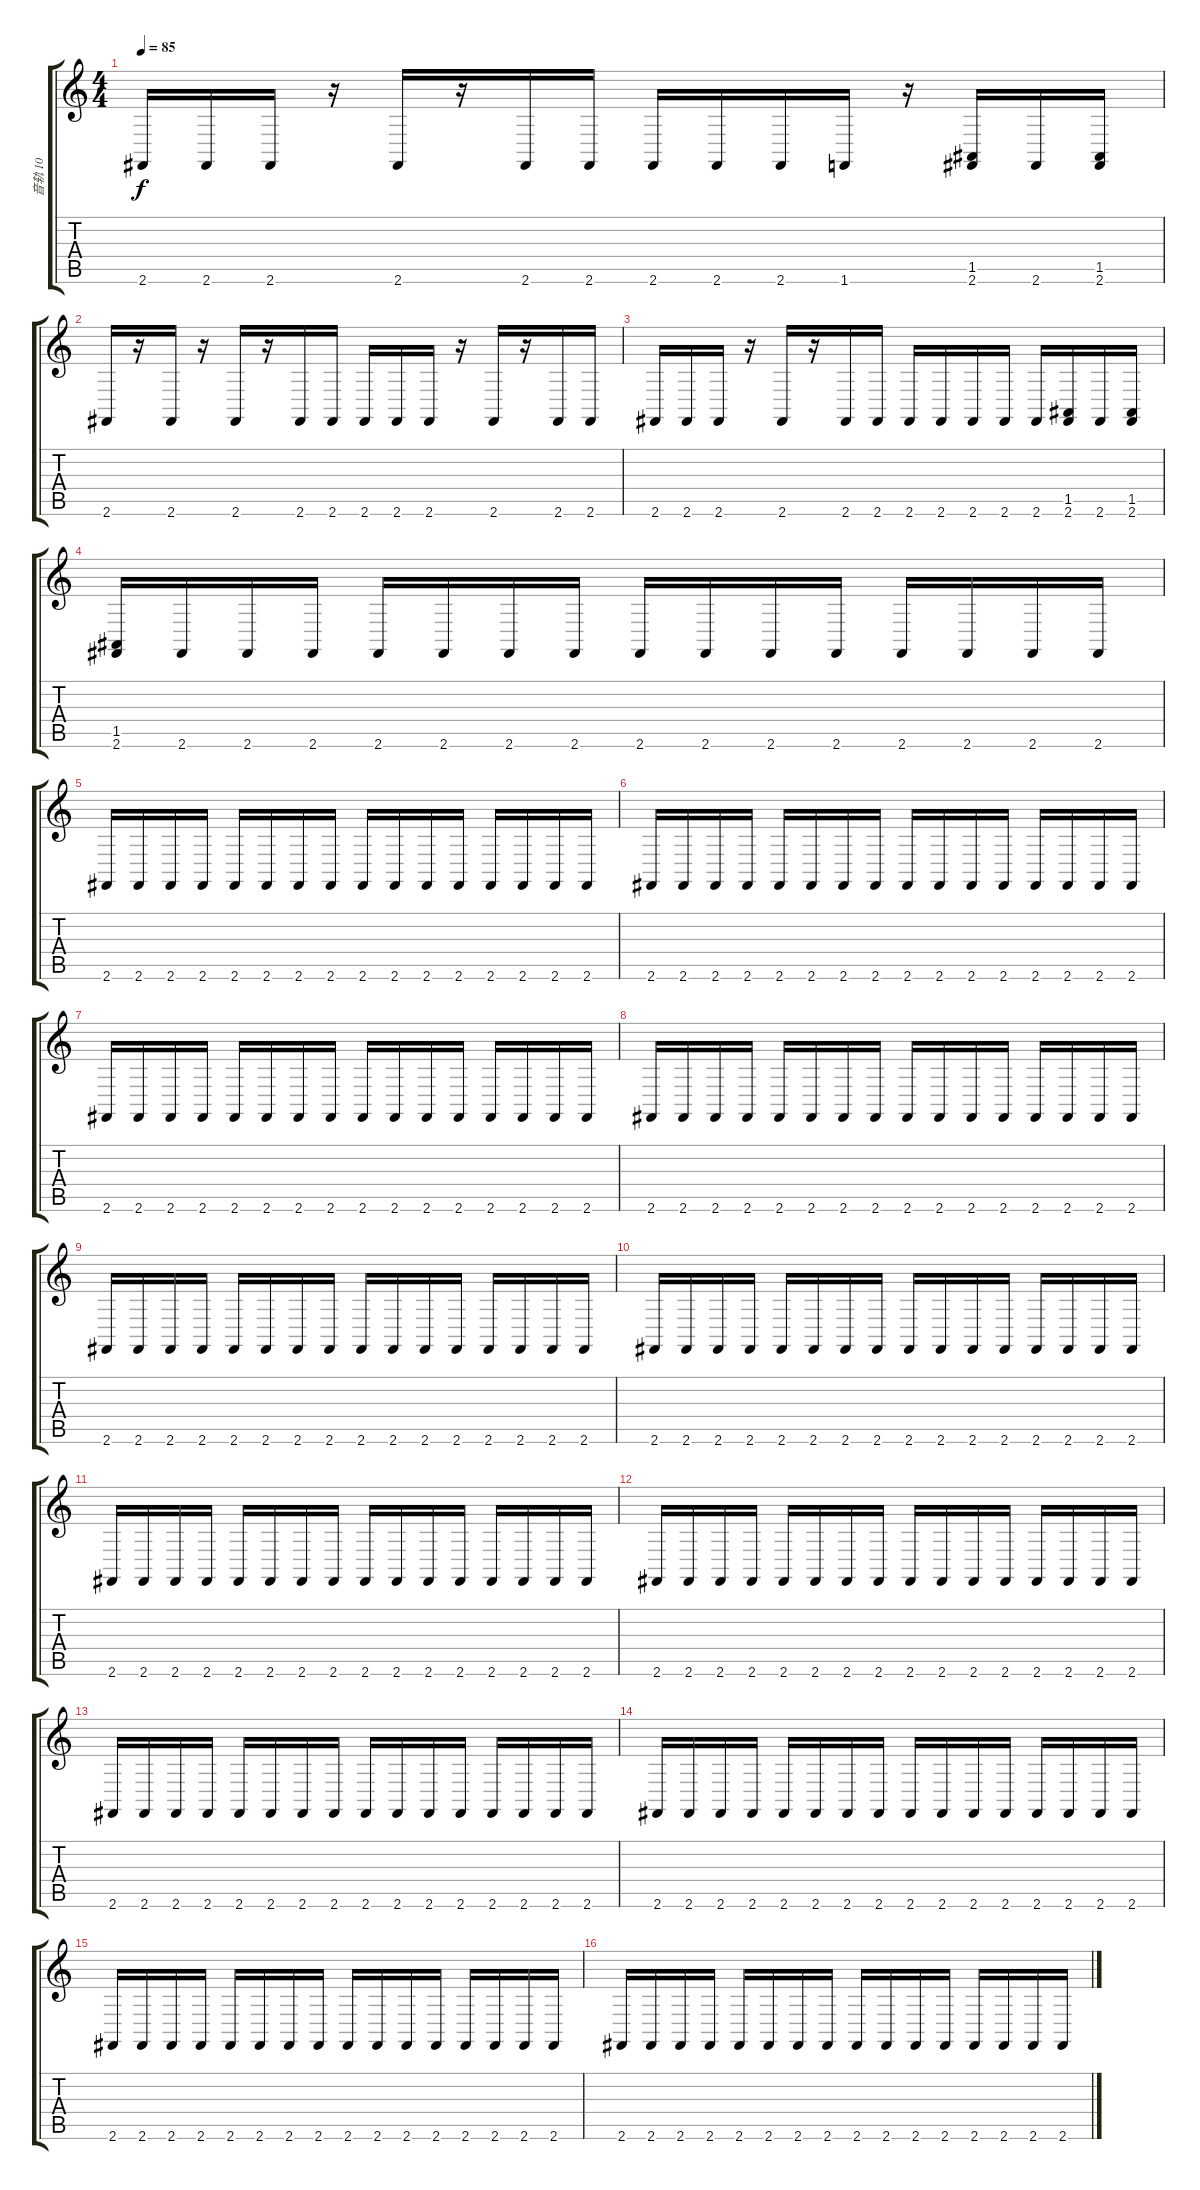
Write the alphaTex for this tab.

\track ("音轨 10" "音轨 10") {instrument acousticgrandpiano}
\staff {score tabs}
\tuning (E4 B3 G3 D3 A2 E2) {hide}
\ts (4 4)
\tempo 85
\clef g2
\ks c
2.6.16{dy f} 2.6.16 2.6.16 r.16 2.6.16 r.16 2.6.16 2.6.16 2.6.16 2.6.16 2.6.16 1.6.16 r.16 (1.5 2.6).16 2.6.16 (1.5 2.6).16 |
2.6.16 r.16 2.6.16 r.16 2.6.16 r.16 2.6.16 2.6.16 2.6.16 2.6.16 2.6.16 r.16 2.6.16 r.16 2.6.16 2.6.16 |
2.6.16 2.6.16 2.6.16 r.16 2.6.16 r.16 2.6.16 2.6.16 2.6.16 2.6.16 2.6.16 2.6.16 2.6.16 (1.5 2.6).16 2.6.16 (1.5 2.6).16 |
(1.5 2.6).16 2.6.16 2.6.16 2.6.16 2.6.16 2.6.16 2.6.16 2.6.16 2.6.16 2.6.16 2.6.16 2.6.16 2.6.16 2.6.16 2.6.16 2.6.16 |
2.6.16 2.6.16 2.6.16 2.6.16 2.6.16 2.6.16 2.6.16 2.6.16 2.6.16 2.6.16 2.6.16 2.6.16 2.6.16 2.6.16 2.6.16 2.6.16 |
2.6.16 2.6.16 2.6.16 2.6.16 2.6.16 2.6.16 2.6.16 2.6.16 2.6.16 2.6.16 2.6.16 2.6.16 2.6.16 2.6.16 2.6.16 2.6.16 |
2.6.16 2.6.16 2.6.16 2.6.16 2.6.16 2.6.16 2.6.16 2.6.16 2.6.16 2.6.16 2.6.16 2.6.16 2.6.16 2.6.16 2.6.16 2.6.16 |
2.6.16 2.6.16 2.6.16 2.6.16 2.6.16 2.6.16 2.6.16 2.6.16 2.6.16 2.6.16 2.6.16 2.6.16 2.6.16 2.6.16 2.6.16 2.6.16 |
2.6.16 2.6.16 2.6.16 2.6.16 2.6.16 2.6.16 2.6.16 2.6.16 2.6.16 2.6.16 2.6.16 2.6.16 2.6.16 2.6.16 2.6.16 2.6.16 |
2.6.16 2.6.16 2.6.16 2.6.16 2.6.16 2.6.16 2.6.16 2.6.16 2.6.16 2.6.16 2.6.16 2.6.16 2.6.16 2.6.16 2.6.16 2.6.16 |
2.6.16 2.6.16 2.6.16 2.6.16 2.6.16 2.6.16 2.6.16 2.6.16 2.6.16 2.6.16 2.6.16 2.6.16 2.6.16 2.6.16 2.6.16 2.6.16 |
2.6.16 2.6.16 2.6.16 2.6.16 2.6.16 2.6.16 2.6.16 2.6.16 2.6.16 2.6.16 2.6.16 2.6.16 2.6.16 2.6.16 2.6.16 2.6.16 |
2.6.16 2.6.16 2.6.16 2.6.16 2.6.16 2.6.16 2.6.16 2.6.16 2.6.16 2.6.16 2.6.16 2.6.16 2.6.16 2.6.16 2.6.16 2.6.16 |
2.6.16 2.6.16 2.6.16 2.6.16 2.6.16 2.6.16 2.6.16 2.6.16 2.6.16 2.6.16 2.6.16 2.6.16 2.6.16 2.6.16 2.6.16 2.6.16 |
2.6.16 2.6.16 2.6.16 2.6.16 2.6.16 2.6.16 2.6.16 2.6.16 2.6.16 2.6.16 2.6.16 2.6.16 2.6.16 2.6.16 2.6.16 2.6.16 |
2.6.16 2.6.16 2.6.16 2.6.16 2.6.16 2.6.16 2.6.16 2.6.16 2.6.16 2.6.16 2.6.16 2.6.16 2.6.16 2.6.16 2.6.16 2.6.16
